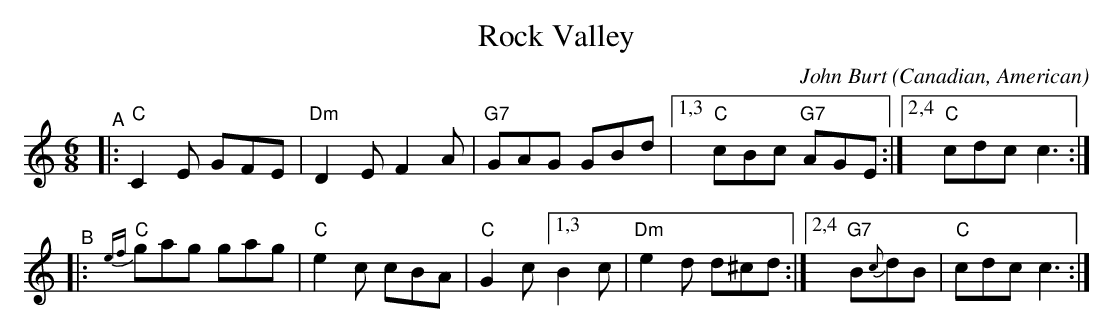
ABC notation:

X:1
T: Rock Valley
C: John Burt
O: Canadian, American
M: 6/8
L: 1/8
K: C
"^A"|:\
"C"C2E GFE | "Dm"D2E F2A | "G7"GAG GBd |\
[1,3 "C"cBc "G7"AGE :|[2,4 "C"cdc c3 :|
"^B"|:{ef}\
"C"gag gag | "C"e2c cBA | "C"G2c \
[1,3 B2c |"Dm"e2d d^cd :|\
[2,4 "G7"B{c}dB | "C"cdc c3 :|
